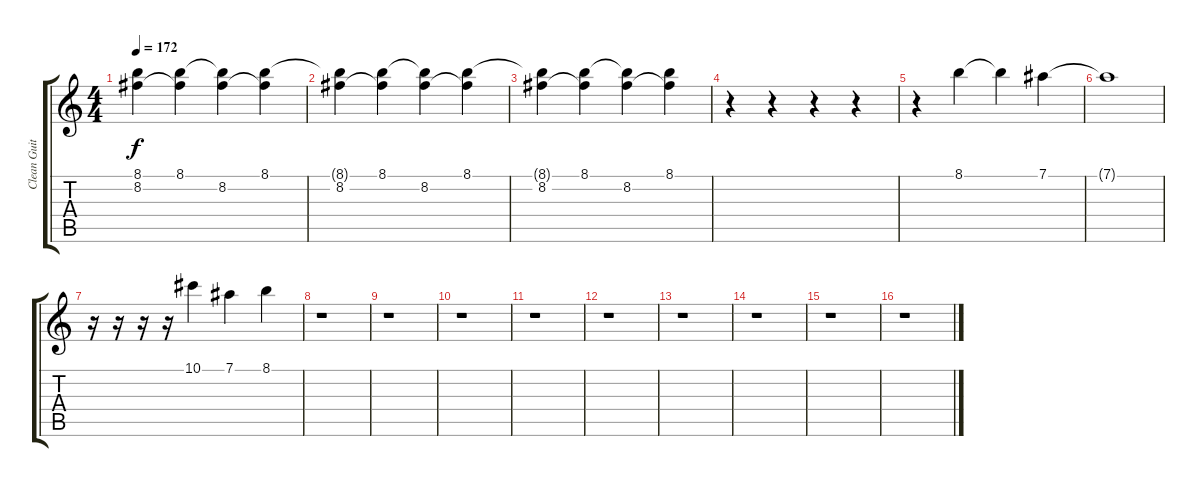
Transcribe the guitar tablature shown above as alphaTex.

\track ("Clean Guitar 2" "Clean Guit") {instrument electricguitarjazz}
\staff {score tabs}
\tuning (Eb4 Bb3 Gb3 Db3 Ab2 Db2) {hide}
\ts (4 4)
\tempo 172
\clef g2
\ks c
(8.1{t} 8.2).4{dy f} (8.1 8.2{t}).4 (8.1{t} 8.2).4 (8.1 8.2{t}).4 |
(8.1{t} 8.2).4 (8.1 8.2{t}).4 (8.1{t} 8.2).4 (8.1 8.2{t}).4 |
(8.1{t} 8.2).4 (8.1 8.2{t}).4 (8.1{t} 8.2).4 (8.1 8.2{t}).4 |
r.4 r.4 r.4 r.4 |
r.4 8.1.4 8.1{t}.4 7.1.4 |
7.1{t}.1 |
r.16 r.16 r.16 r.16 10.1.4 7.1.4 8.1.4 |
r.1 |
r.1 |
r.1 |
r.1 |
r.1 |
r.1 |
r.1 |
r.1 |
r.1
